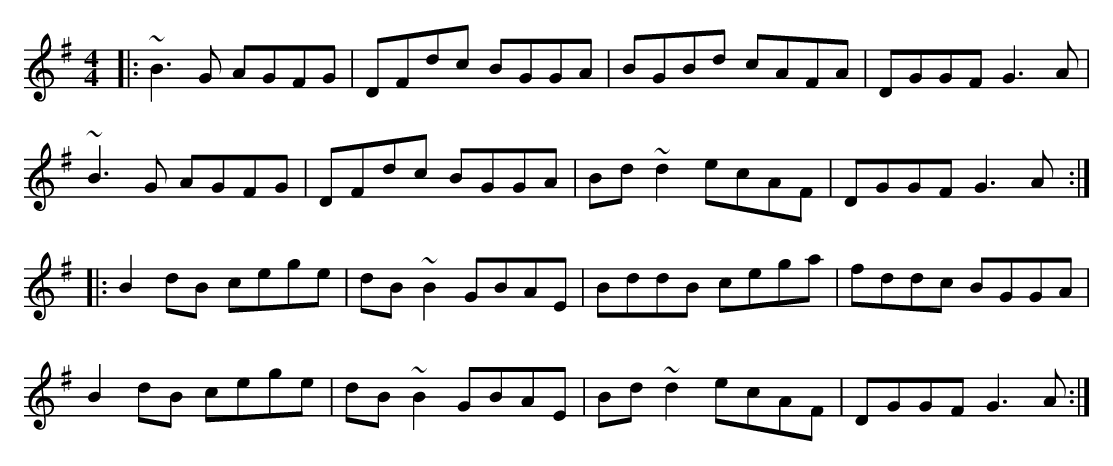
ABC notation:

X:1
M:4/4
K:G
|:~B3G AGFG|DFdc BGGA|BGBd cAFA|DGGF G3A|
~B3G AGFG|DFdc BGGA|Bd~d2 ecAF|DGGF G3A:|
|:B2dB cege|dB~B2 GBAE|BddB cega|fddc BGGA|
B2dB cege|dB~B2 GBAE|Bd~d2 ecAF|DGGF G3A:|
